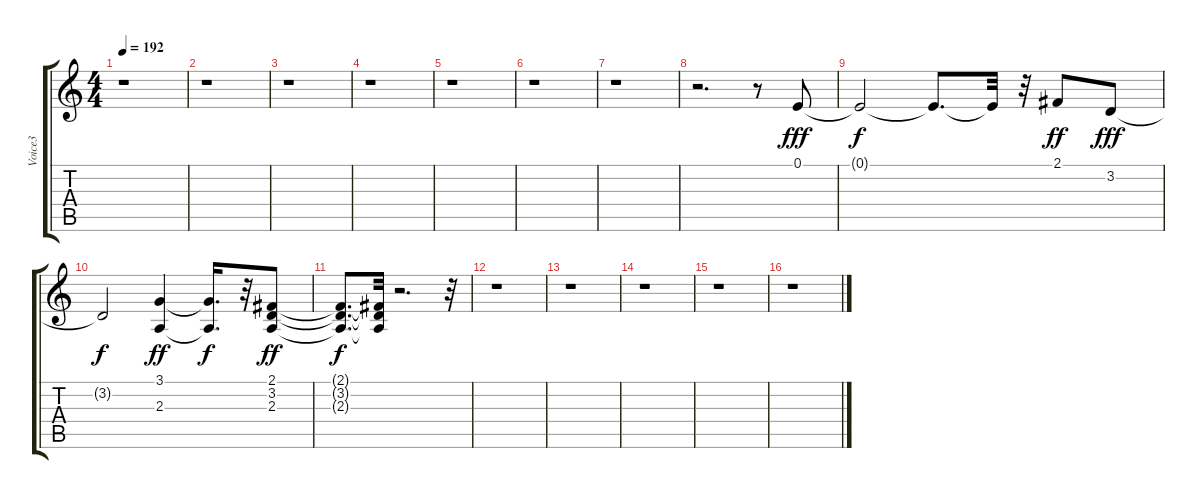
\track ("Voice3" "Voice3") {instrument choiraahs}
\staff {score tabs}
\tuning (E4 B3 G3 D3 A2 E2) {hide}
\ts (4 4)
\tempo 192
\clef g2
\ks c
r.1{dy ff} |
r.1 |
r.1 |
r.1 |
r.1 |
r.1 |
r.1 |
r.2{d} r.8 0.1.8{dy fff} |
0.1{t}.2{dy f} 0.1{t}.8{d} 0.1{t}.32 r.32 2.1.8{dy ff} 3.2.8{dy fff} |
3.2{t}.2{dy f} (3.1 2.3).4{dy ff} (3.1{t} 2.3{t}).16{d dy f} r.32 (2.1 3.2 2.3).8{dy ff} |
(2.1{t} 3.2{t} 2.3{t}).8{d dy f} (2.1{t} 3.2{t} 2.3{t}).32 r.2{d} r.32 |
r.1 |
r.1 |
r.1 |
r.1 |
r.1
